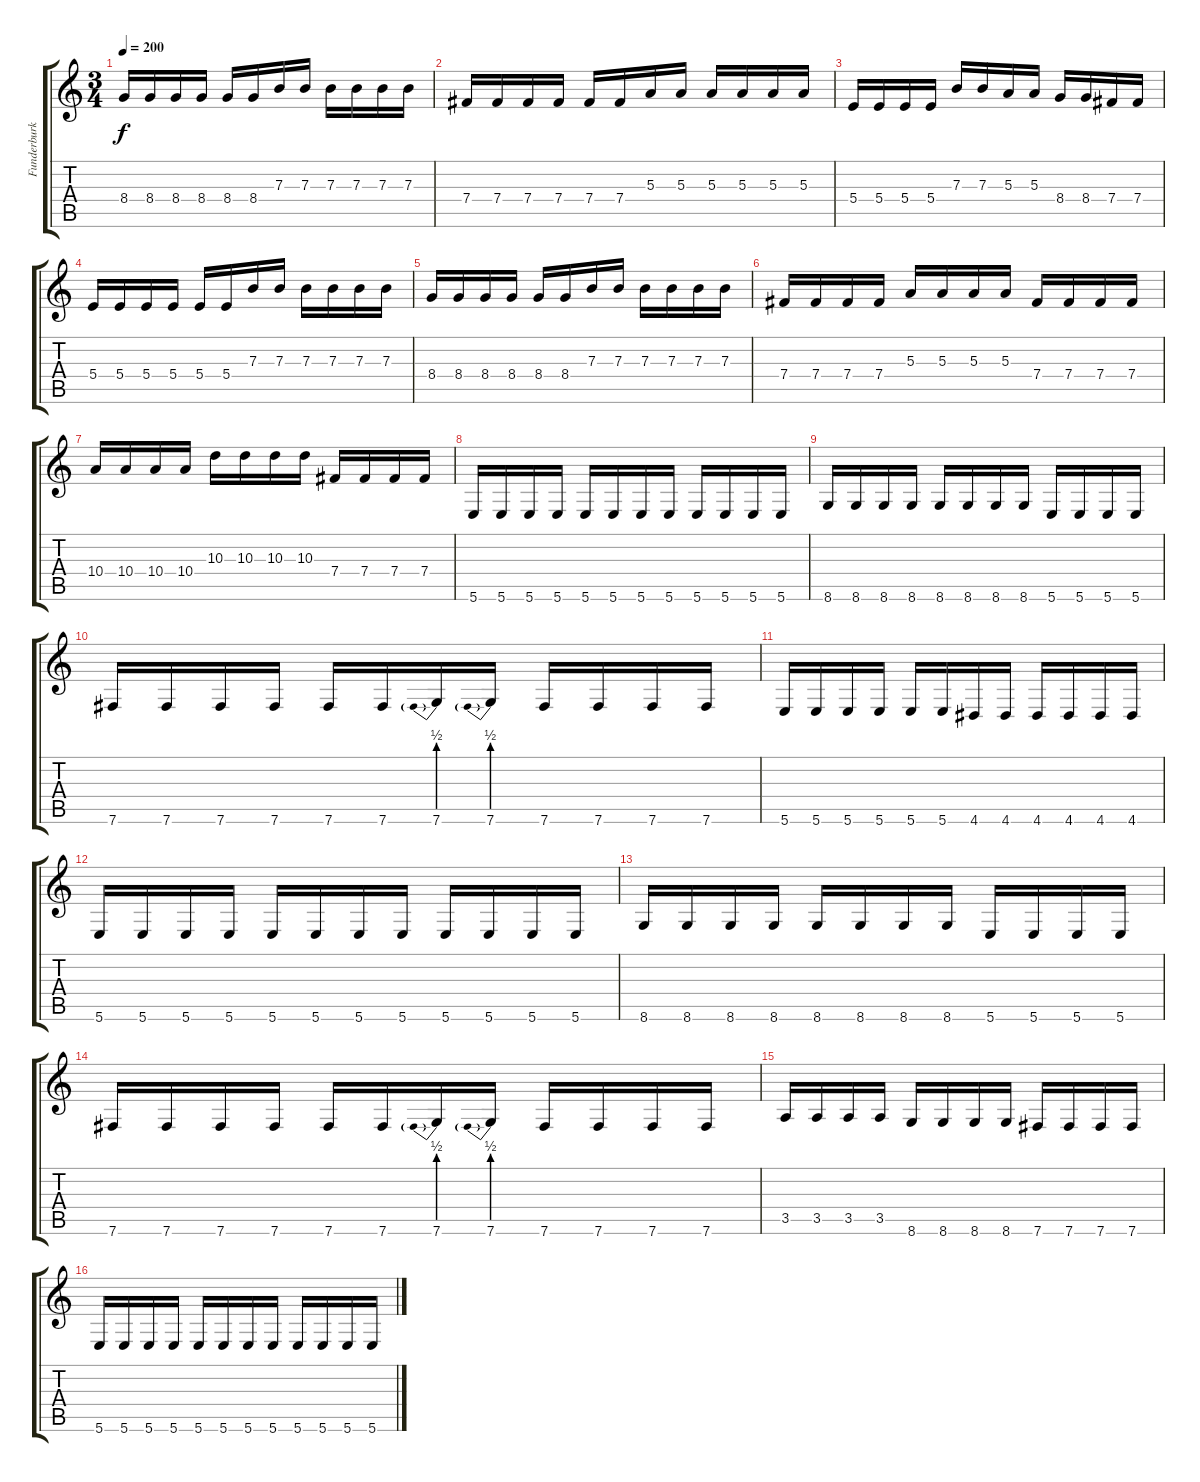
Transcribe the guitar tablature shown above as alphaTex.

\track ("Funderburk Lead" "Funderburk") {instrument overdrivenguitar}
\staff {score tabs}
\tuning (Db4 Ab3 E3 B2 Gb2 B1) {hide}
\ts (3 4)
\tempo 200
\clef g2
\ks c
8.4.16{dy f} 8.4.16 8.4.16 8.4.16 8.4.16 8.4.16 7.3.16 7.3.16 7.3.16 7.3.16 7.3.16 7.3.16 |
7.4.16 7.4.16 7.4.16 7.4.16 7.4.16 7.4.16 5.3.16 5.3.16 5.3.16 5.3.16 5.3.16 5.3.16 |
5.4.16 5.4.16 5.4.16 5.4.16 7.3.16 7.3.16 5.3.16 5.3.16 8.4.16 8.4.16 7.4.16 7.4.16 |
5.4.16 5.4.16 5.4.16 5.4.16 5.4.16 5.4.16 7.3.16 7.3.16 7.3.16 7.3.16 7.3.16 7.3.16 |
8.4.16 8.4.16 8.4.16 8.4.16 8.4.16 8.4.16 7.3.16 7.3.16 7.3.16 7.3.16 7.3.16 7.3.16 |
7.4.16 7.4.16 7.4.16 7.4.16 5.3.16 5.3.16 5.3.16 5.3.16 7.4.16 7.4.16 7.4.16 7.4.16 |
10.4.16 10.4.16 10.4.16 10.4.16 10.3.16 10.3.16 10.3.16 10.3.16 7.4.16 7.4.16 7.4.16 7.4.16 |
5.6.16 5.6.16 5.6.16 5.6.16 5.6.16 5.6.16 5.6.16 5.6.16 5.6.16 5.6.16 5.6.16 5.6.16 |
8.6.16 8.6.16 8.6.16 8.6.16 8.6.16 8.6.16 8.6.16 8.6.16 5.6.16 5.6.16 5.6.16 5.6.16 |
7.6.16 7.6.16 7.6.16 7.6.16 7.6.16 7.6.16 7.6{be (prebend 0 2 60 2)}.16 7.6{be (prebend 0 2 60 2)}.16 7.6.16 7.6.16 7.6.16 7.6.16 |
5.6.16 5.6.16 5.6.16 5.6.16 5.6.16 5.6.16 4.6.16 4.6.16 4.6.16 4.6.16 4.6.16 4.6.16 |
5.6.16 5.6.16 5.6.16 5.6.16 5.6.16 5.6.16 5.6.16 5.6.16 5.6.16 5.6.16 5.6.16 5.6.16 |
8.6.16 8.6.16 8.6.16 8.6.16 8.6.16 8.6.16 8.6.16 8.6.16 5.6.16 5.6.16 5.6.16 5.6.16 |
7.6.16 7.6.16 7.6.16 7.6.16 7.6.16 7.6.16 7.6{be (prebend 0 2 60 2)}.16 7.6{be (prebend 0 2 60 2)}.16 7.6.16 7.6.16 7.6.16 7.6.16 |
3.5.16 3.5.16 3.5.16 3.5.16 8.6.16 8.6.16 8.6.16 8.6.16 7.6.16 7.6.16 7.6.16 7.6.16 |
5.6.16 5.6.16 5.6.16 5.6.16 5.6.16 5.6.16 5.6.16 5.6.16 5.6.16 5.6.16 5.6.16 5.6.16
